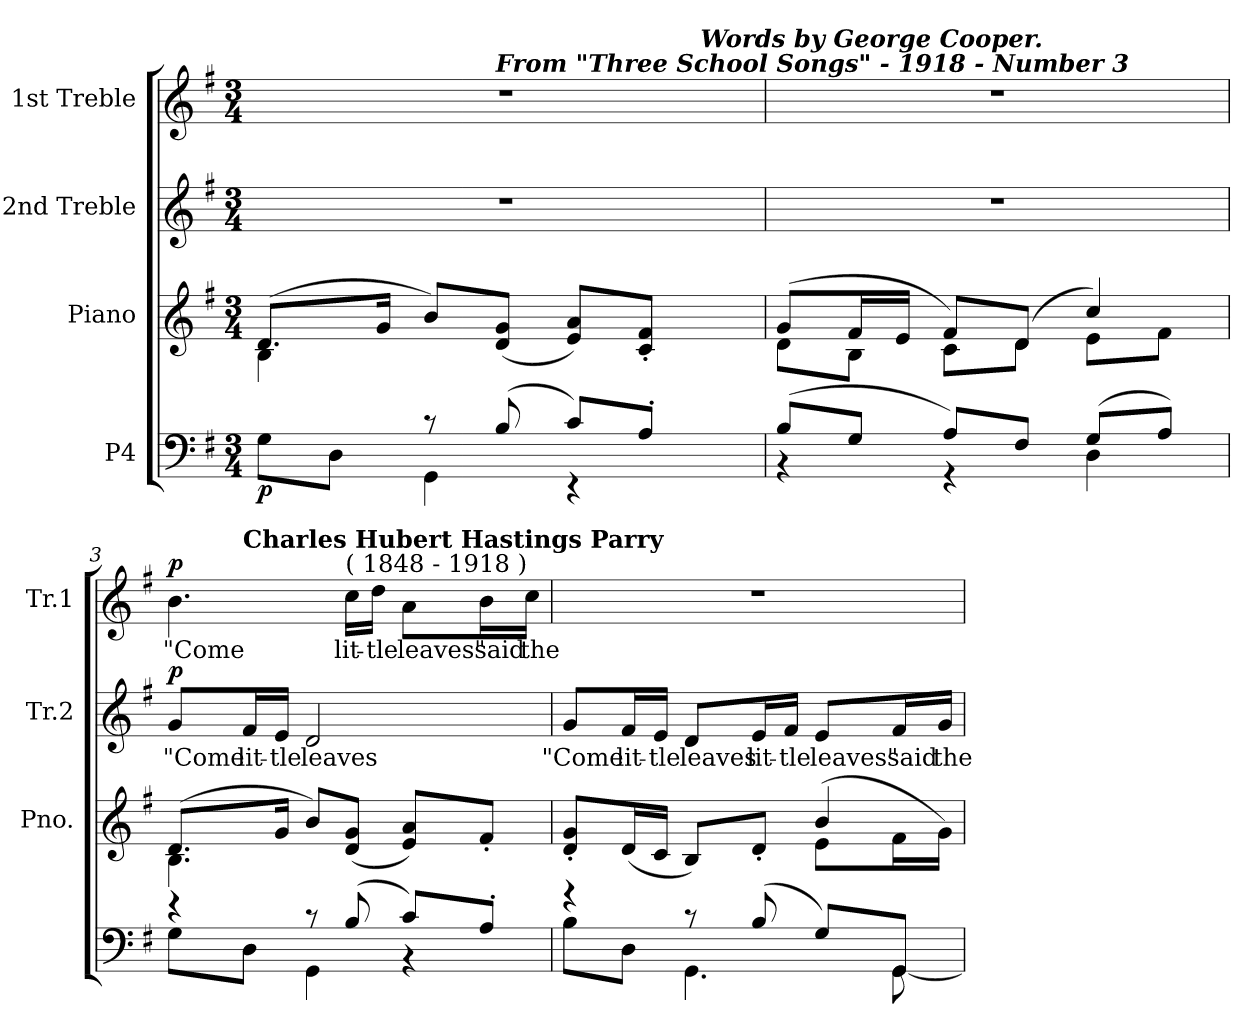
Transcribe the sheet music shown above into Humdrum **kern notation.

**kern	**dynam	**kern	**kern	**text	**dynam	**kern	**text	**dynam
*part4	*part4	*part3	*part2	*part2	*part2	*part1	*part1	*part1
*staff4	*staff4	*staff3	*staff2	*staff2	*staff2	*staff1	*staff1	*staff1
*I"P4	*	*I"Piano	*I"2nd Treble	*	*	*I"1st Treble	*	*
*	*	*I'Pno.	*I'Tr.2	*	*	*I'Tr.1	*	*
!!LO:PB:g=z
*clefF4	*	*clefG2	*clefG2	*	*	*clefG2	*	*
*k[f#]	*	*k[f#]	*k[f#]	*	*	*k[f#]	*	*
*G:	*	*G:	*G:	*	*	*G:	*	*
*M3/4	*	*M3/4	*M3/4	*	*	*M3/4	*	*
*MM72	*	*MM72	*MM72	*	*	*MM72	*	*
=1	=1	=1	=1	=1	=1	=1	=1	=1
*^	*	*^	*	*	*	*	*	*
!	!	!	!	!	!	!	!	!LO:TX:a:B:t=Editor&colon; John Henry Fowler	!	!
!	!	!	!	!	!	!	!	!LO:TX:a:Bi:t=(  Revision&colon;   8 - 17 - 2008  )	!	!
!	!	!	!	!	!	!	!	!LO:TX:a:Bi:t=Playfully, but slow	!	!
!	!	!	!	!	!LO:N:vis=1	!	!	!LO:N:vis=1	!	!
*	*	*	*	*	*	*	*	*^	*	*
*	*	*	*	*	*	*	*	*	*^	*	*
4ryy	8Gi\L	p	(8.di/L	4Bi\	2.r	.	.	2.r	4.ryy	2ryy	.	.
.	8Di\J	.	.	.	.	.	.	.	.	.	.	.
.	.	.	16gi/Jk	.	.	.	.	.	.	.	.	.
8r	4GGi\	.	8bi/L)	4ryy	.	.	.	.	.	.	.	.
!	!	!	!	!	!	!	!	!	!LO:TX:a:Bi:t=From "Three School Songs" -  1918 -  Number 3	!	!	!
(8Bi/	.	.	(8di/ 8giJ	.	.	.	.	.	4.ryy	.	.	.
8ci/L)	4r	.	8ei/ 8aiL)	4ryy	.	.	.	.	.	8ryy	.	.
8A'i/J	.	.	8ci/' 8f#i'J	.	.	.	.	.	.	32ryy	.	.
.	.	.	.	.	.	.	.	.	.	64ryy	.	.
.	.	.	.	.	.	.	.	.	.	256.ryy	.	.
!	!	!	!	!	!	!	!	!	!	!LO:TX:a:Bi:t=Words by George Cooper.	!	!
.	.	.	.	.	.	.	.	.	.	16ryy	.	.
.	.	.	.	.	.	.	.	.	.	128ryy	.	.
.	.	.	.	.	.	.	.	.	.	512ryy	.	.
=2	=2	=2	=2	=2	=2	=2	=2	=2	=2	=2	=2	=2
!	!	!	!	!	!LO:N:vis=1	!	!	!LO:N:vis=1	!	!	!	!
*	*	*	*	*	*	*	*	*v	*v	*v	*	*
(8Bi/L	4r	.	(8gi/L	8di\L	2.r	.	.	2.r	.	.
8Gi/J	.	.	16f#i/L	8Bi\J	.	.	.	.	.	.
.	.	.	16ei/JJ	.	.	.	.	.	.	.
8Ai/L)	4r	.	8f#i/L)	8ci\L	.	.	.	.	.	.
8F#i/J	.	.	(8di/J	8di\J	.	.	.	.	.	.
(8Gi/L	4Di\	.	4cci/)	8ei\L	.	.	.	.	.	.
8Ai/J)	.	.	.	8f#i\J	.	.	.	.	.	.
=3	=3	=3	=3	=3	=3	=3	=3	=3	=3	=3
!	!	!	!	!	!	!LO:LY:b:color=#000000	!	!	!	!
!	!	!	!	!	!	!	!	!	!LO:LY:b:color=#000000	!
*	*	*	*	*	*	*	*	*^	*	*
4r	8Gi\L	.	(8.di/L	4.Bi\	8gi/L	"Come	p	4.bi\	8ryy	"Come	p
!	!	!	!	!	!	!	!	!	!LO:TX:a:B:t=Charles Hubert Hastings Parry	!	!
!	!	!	!	!	!	!LO:LY:b:color=#000000	!	!	!	!	!
.	8Di\J	.	.	.	16f#i/L	lit-	.	.	2ryy	.	.
!	!	!	!	!	!	!LO:LY:b:color=#000000	!	!	!	!	!
.	.	.	16gi/Jk	.	16ei/JJ	-tle	.	.	.	.	.
!	!	!	!	!	!	!LO:LY:b:color=#000000	!	!	!	!	!
8r	4GGi\	.	8bi/L)	.	2di/	leaves	.	.	.	.	.
!	!	!	!	!	!	!	!	!LO:TX:a:t=( 1848 - 1918 )	!	!	!
!	!	!	!	!	!	!	!	!	!	!LO:LY:b:color=#000000	!
(8Bi/	.	.	(8di/ 8giJ	8ryy	.	.	.	16cci\LL	.	lit-	.
!	!	!	!	!	!	!	!	!	!	!LO:LY:b:color=#000000	!
.	.	.	.	.	.	.	.	16ddi\JJ	.	-tle	.
!	!	!	!	!	!	!	!	!	!	!LO:LY:b:color=#000000	!
8ci/L)	4r	.	8ei/ 8aiL)	4ryy	.	.	.	8ai\L	.	leaves"	.
!	!	!	!	!	!	!	!	!	!	!LO:LY:b:color=#000000	!
8A'i/J	.	.	8f#'i/J	.	.	.	.	16bi\L	8ryy	said	.
!	!	!	!	!	!	!	!	!	!	!LO:LY:b:color=#000000	!
.	.	.	.	.	.	.	.	16cci\JJ	.	the	.
*	*	*	*	*	*	*	*	*v	*v	*	*
!!LO:LB:g=z
=4	=4	=4	=4	=4	=4	=4	=4	=4	=4	=4
*	*	*	*	*	*	*	*	*^	*	*
!	!	!	!	!	!	!LO:LY:b:color=#000000	!	!LO:N:vis=1	!	!	!
*	*	*	*	*	*	*	*	*v	*v	*	*
4r	8Bi\L	.	8di/' 8gi'L	4ryy	8gi/L	"Come	.	2.r	.	.
!	!	!	!	!	!	!LO:LY:b:color=#000000	!	!	!	!
.	8Di\J	.	(16di/L	.	16f#i/L	lit-	.	.	.	.
!	!	!	!	!	!	!LO:LY:b:color=#000000	!	!	!	!
.	.	.	16ci/JJ	.	16ei/JJ	-tle	.	.	.	.
!	!	!	!	!	!	!LO:LY:b:color=#000000	!	!	!	!
8r	4.GGi\	.	8Bi/L)	4ryy	8di/L	leaves	.	.	.	.
!	!	!	!	!	!	!LO:LY:b:color=#000000	!	!	!	!
(8Bi/	.	.	8d'i/J	.	16ei/L	lit-	.	.	.	.
!	!	!	!	!	!	!LO:LY:b:color=#000000	!	!	!	!
.	.	.	.	.	16f#i/JJ	-tle	.	.	.	.
!	!	!	!	!	!	!LO:LY:b:color=#000000	!	!	!	!
8Gi/L)	.	.	(8ei\L	4bi/	8ei/L	leaves"	.	.	.	.
!	!	!	!	!	!	!LO:LY:b:color=#000000	!	!	!	!
8GGi/J	[8GGi\	.	16f#i\L	.	16f#i/L	said	.	.	.	.
!	!	!	!	!	!	!LO:LY:b:color=#000000	!	!	!	!
.	.	.	16gi\JJ)	.	16gi/JJ	the	.	.	.	.
*v	*v	*	*	*	*	*	*	*	*	*
*	*	*v	*v	*	*	*	*	*	*
=	=	=	=	=	=	=	=	=
*-	*-	*-	*-	*-	*-	*-	*-	*-
